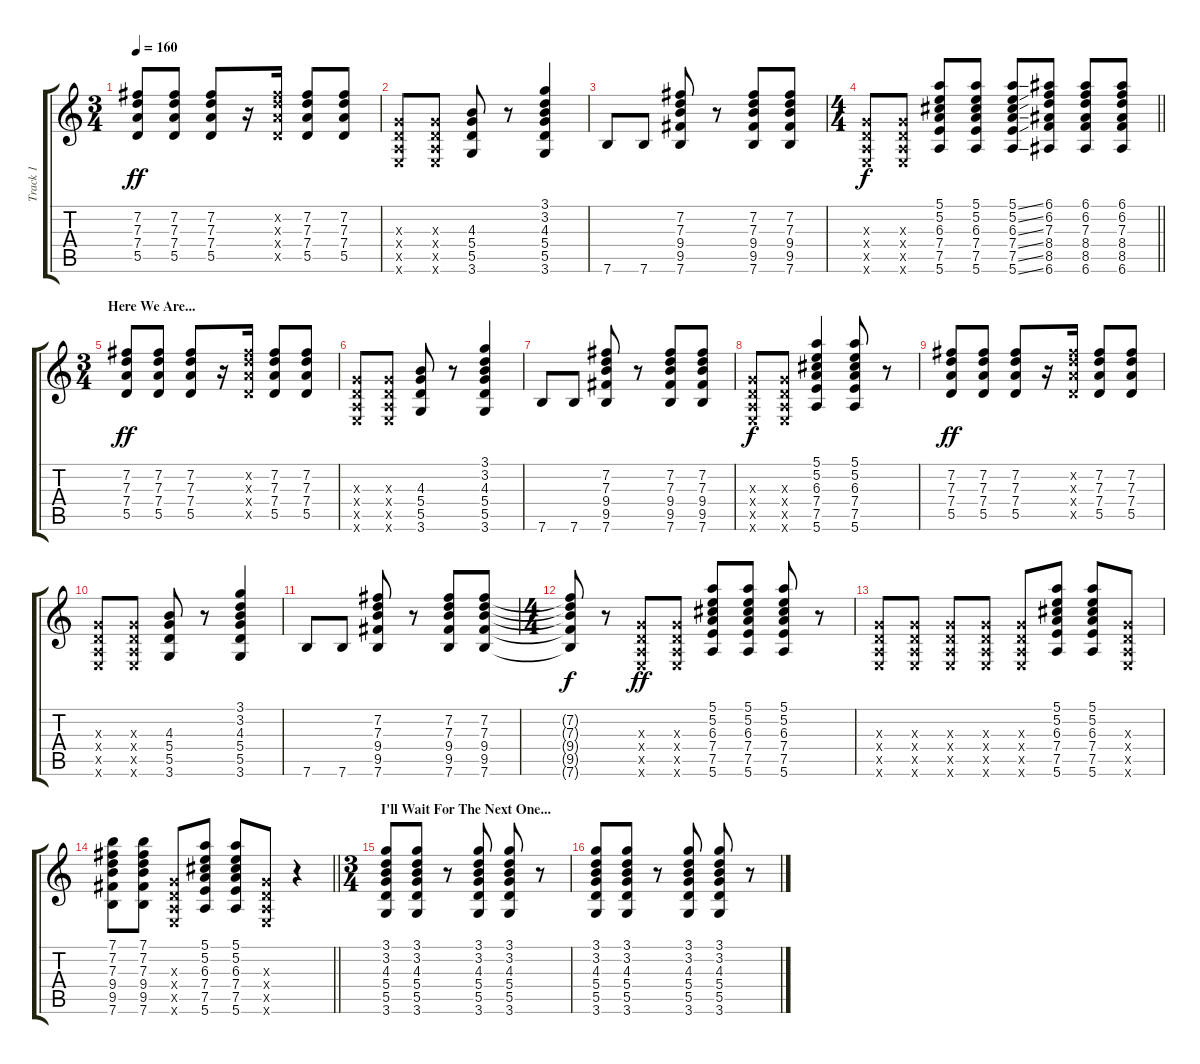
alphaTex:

\track ("Track 1" "Track 1") {instrument electricguitarjazz}
\staff {score tabs}
\tuning (E4 B3 G3 D3 A2 E2) {hide}
\ts (3 4)
\tempo 160
\clef g2
\ks c
(7.2 7.3 7.4 5.5).8{dy ff} (7.2 7.3 7.4 5.5).8 (7.2 7.3 7.4 5.5).8 r.16 (7.2{x} 7.3{x} 7.4{x} 5.5{x}).16 (7.2 7.3 7.4 5.5).8 (7.2 7.3 7.4 5.5).8 |
(0.3{x} 0.4{x} 0.5{x} 0.6{x}).8 (0.3{x} 0.4{x} 0.5{x} 0.6{x}).8 (4.3 5.4 5.5 3.6).8 r.8 (3.1 3.2 4.3 5.4 5.5 3.6).4 |
7.6.8 7.6.8 (7.2 7.3 9.4 9.5 7.6).8 r.8 (7.2 7.3 9.4 9.5 7.6).8 (7.2 7.3 9.4 9.5 7.6).8 |
\ts (4 4)
\barLineRight lightlight
(0.3{x} 0.4{x} 0.5{x} 0.6{x}).8{dy f} (0.3{x} 0.4{x} 0.5{x} 0.6{x}).8 (5.1 5.2 6.3 7.4 7.5 5.6).8 (5.1 5.2 6.3 7.4 7.5 5.6).8 (5.1{ss} 5.2{ss} 6.3{ss} 7.4{ss} 7.5{ss} 5.6{ss}).8 (6.1 6.2 7.3 8.4 8.5 6.6).8 (6.1 6.2 7.3 8.4 8.5 6.6).8 (6.1 6.2 7.3 8.4 8.5 6.6).8 |
\ts (3 4)
\section ("" "Here We Are...")
(7.2 7.3 7.4 5.5).8{dy ff} (7.2 7.3 7.4 5.5).8 (7.2 7.3 7.4 5.5).8 r.16 (7.2{x} 7.3{x} 7.4{x} 5.5{x}).16 (7.2 7.3 7.4 5.5).8 (7.2 7.3 7.4 5.5).8 |
(0.3{x} 0.4{x} 0.5{x} 0.6{x}).8 (0.3{x} 0.4{x} 0.5{x} 0.6{x}).8 (4.3 5.4 5.5 3.6).8 r.8 (3.1 3.2 4.3 5.4 5.5 3.6).4 |
7.6.8 7.6.8 (7.2 7.3 9.4 9.5 7.6).8 r.8 (7.2 7.3 9.4 9.5 7.6).8 (7.2 7.3 9.4 9.5 7.6).8 |
(0.3{x} 0.4{x} 0.5{x} 0.6{x}).8{dy f} (0.3{x} 0.4{x} 0.5{x} 0.6{x}).8 (5.1 5.2 6.3 7.4 7.5 5.6).4 (5.1 5.2 6.3 7.4 7.5 5.6).8 r.8 |
(7.2 7.3 7.4 5.5).8{dy ff} (7.2 7.3 7.4 5.5).8 (7.2 7.3 7.4 5.5).8 r.16 (7.2{x} 7.3{x} 7.4{x} 5.5{x}).16 (7.2 7.3 7.4 5.5).8 (7.2 7.3 7.4 5.5).8 |
(0.3{x} 0.4{x} 0.5{x} 0.6{x}).8 (0.3{x} 0.4{x} 0.5{x} 0.6{x}).8 (4.3 5.4 5.5 3.6).8 r.8 (3.1 3.2 4.3 5.4 5.5 3.6).4 |
7.6.8 7.6.8 (7.2 7.3 9.4 9.5 7.6).8 r.8 (7.2 7.3 9.4 9.5 7.6).8 (7.2 7.3 9.4 9.5 7.6).8 |
\ts (4 4)
(7.2{t} 7.3{t} 9.4{t} 9.5{t} 7.6{t}).8{dy f} r.8 (0.3{x} 0.4{x} 0.5{x} 0.6{x}).8{dy ff} (0.3{x} 0.4{x} 0.5{x} 0.6{x}).8 (5.1 5.2 6.3 7.4 7.5 5.6).8 (5.1 5.2 6.3 7.4 7.5 5.6).8 (5.1 5.2 6.3 7.4 7.5 5.6).8 r.8 |
(0.3{x} 0.4{x} 0.5{x} 0.6{x}).8 (0.3{x} 0.4{x} 0.5{x} 0.6{x}).8 (0.3{x} 0.4{x} 0.5{x} 0.6{x}).8 (0.3{x} 0.4{x} 0.5{x} 0.6{x}).8 (0.3{x} 0.4{x} 0.5{x} 0.6{x}).8 (5.1 5.2 6.3 7.4 7.5 5.6).8 (5.1 5.2 6.3 7.4 7.5 5.6).8 (0.3{x} 0.4{x} 0.5{x} 0.6{x}).8 |
\barLineRight lightlight
(7.1 7.2 7.3 9.4 9.5 7.6).8 (7.1 7.2 7.3 9.4 9.5 7.6).8 (0.3{x} 0.4{x} 0.5{x} 0.6{x}).8 (5.1 5.2 6.3 7.4 7.5 5.6).8 (5.1 5.2 6.3 7.4 7.5 5.6).8 (0.3{x} 0.4{x} 0.5{x} 0.6{x}).8 r.4 |
\ts (3 4)
\section ("" "I'll Wait For The Next One...")
(3.1 3.2 4.3 5.4 5.5 3.6).8 (3.1 3.2 4.3 5.4 5.5 3.6).8 r.8 (3.1 3.2 4.3 5.4 5.5 3.6).8 (3.1 3.2 4.3 5.4 5.5 3.6).8 r.8 |
(3.1 3.2 4.3 5.4 5.5 3.6).8 (3.1 3.2 4.3 5.4 5.5 3.6).8 r.8 (3.1 3.2 4.3 5.4 5.5 3.6).8 (3.1 3.2 4.3 5.4 5.5 3.6).8 r.8
